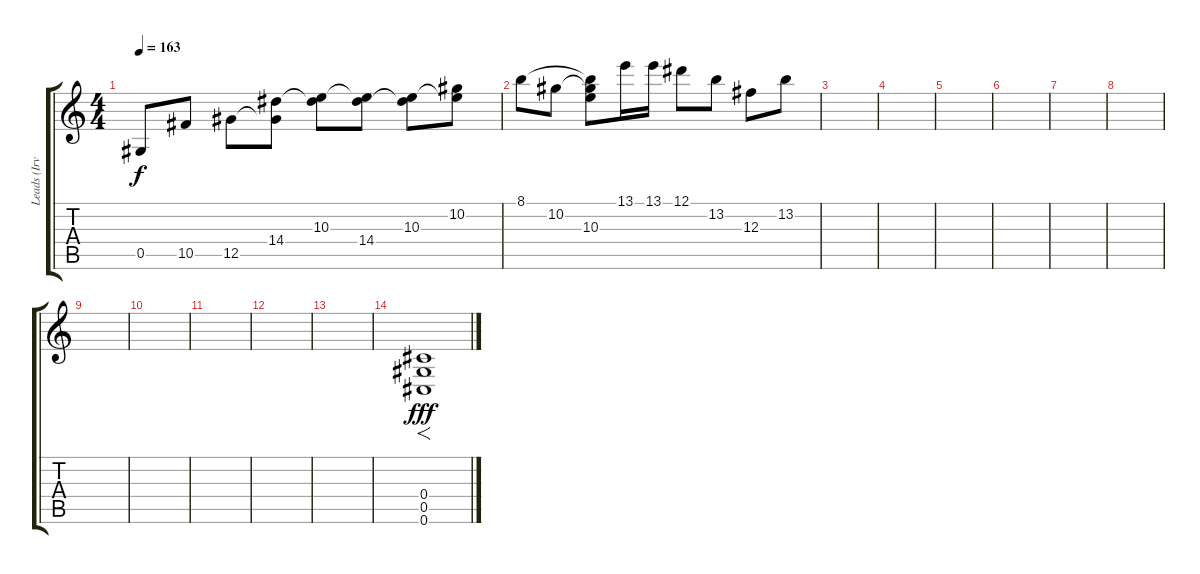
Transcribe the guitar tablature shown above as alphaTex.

\track ("Leads (Irving)" "Leads (Irv") {instrument distortionguitar}
\staff {score tabs}
\tuning (Eb4 Bb3 Gb3 Db3 Ab2 Db2) {hide}
\ts (4 4)
\tempo 163
\clef g2
\ks c
0.5.8{dy f} 10.5.8 12.5.8 (14.4 12.5{t}).8 (10.3 14.4{t}).8 (10.3{t} 14.4).8 (10.3 14.4{t}).8 (10.2 10.3{t}).8 |
8.1.8 10.2.8 (8.1{t} 10.2{t} 10.3).8 13.1.16 13.1.16 12.1.8 13.2.8 12.3.8 13.2.8 |
|
|
|
|
|
|
|
|
|
|
|
(0.4 0.5 0.6).1{f dy fff}
